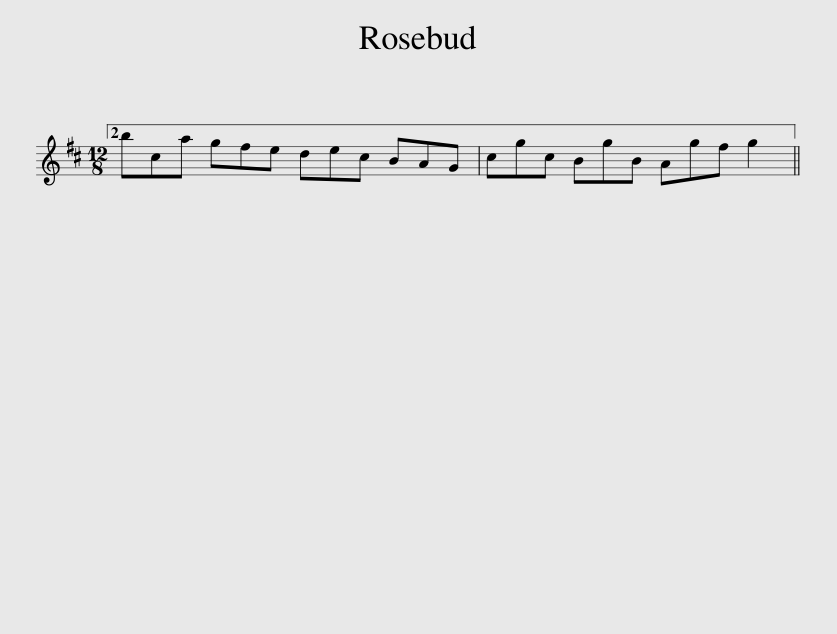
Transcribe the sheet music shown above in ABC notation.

X:1
L:1/8
M:12/8
I:linebreak $
K:D
V:1 treble
V:1
 bca gfe dec BAG | cgc BgB Agf g2 || %2
